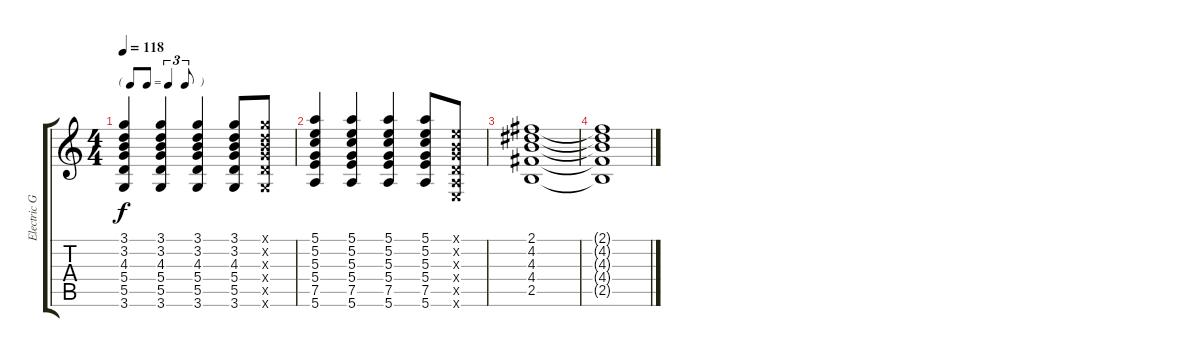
\track ("Electric Guitar" "Electric G") {instrument electricguitarclean}
\staff {score tabs}
\tuning (E4 B3 G3 D3 A2 E2) {hide}
\ts (4 4)
\tf triplet8th
\tempo 118
\clef g2
\ks c
(3.1 3.2 4.3 5.4 5.5 3.6).4{dy f} (3.1 3.2 4.3 5.4 5.5 3.6).4 (3.1 3.2 4.3 5.4 5.5 3.6).4 (3.1 3.2 4.3 5.4 5.5 3.6).8 (3.1{x} 3.2{x} 4.3{x} 5.4{x} 5.5{x} 3.6{x}).8 |
(5.1 5.2 5.3 5.4 7.5 5.6).4 (5.1 5.2 5.3 5.4 7.5 5.6).4 (5.1 5.2 5.3 5.4 7.5 5.6).4 (5.1 5.2 5.3 5.4 7.5 5.6).8 (0.1{x} 0.2{x} 0.3{x} 0.4{x} 0.5{x} 0.6{x}).8 |
(2.1 4.2 4.3 4.4 2.5).1 |
(2.1{t} 4.2{t} 4.3{t} 4.4{t} 2.5{t}).1
